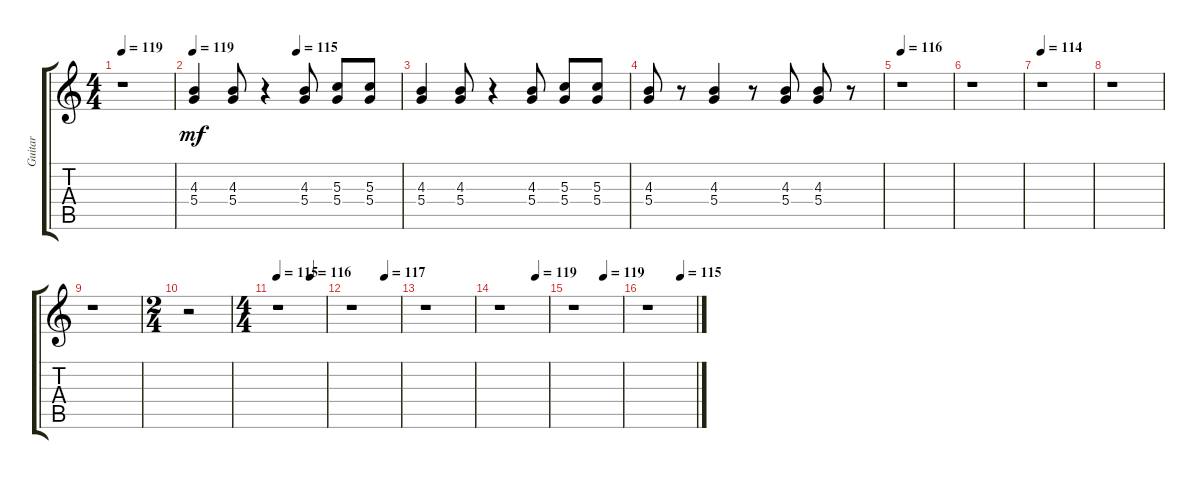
\track ("Guitar" "Guitar") {instrument distortionguitar}
\staff {score tabs}
\tuning (E4 B3 G3 D3 A2 E2) {hide}
\ts (4 4)
\tempo 119
\clef g2
\ks c
r.1{dy mf} |
\tempo 119
\tempo (115 0.5)
(4.3 5.4).4 (4.3 5.4).8 r.4 (4.3 5.4).8 (5.3 5.4).8 (5.3 5.4).8 |
(4.3 5.4).4 (4.3 5.4).8 r.4 (4.3 5.4).8 (5.3 5.4).8 (5.3 5.4).8 |
(4.3 5.4).8 r.8 (4.3 5.4).4 r.8 (4.3 5.4).8 (4.3 5.4).8 r.8 |
\tempo 116
r.1 |
r.1 |
\tempo 114
r.1 |
r.1 |
r.1 |
\ts (2 4)
r.2 |
\ts (4 4)
\tempo 115
\tempo (116 0.6875)
r.1 |
\tempo (117 0.6875)
r.1 |
r.1 |
\tempo (119 0.75)
r.1 |
\tempo (119 0.625)
r.1 |
\tempo (115 0.6875)
r.1
